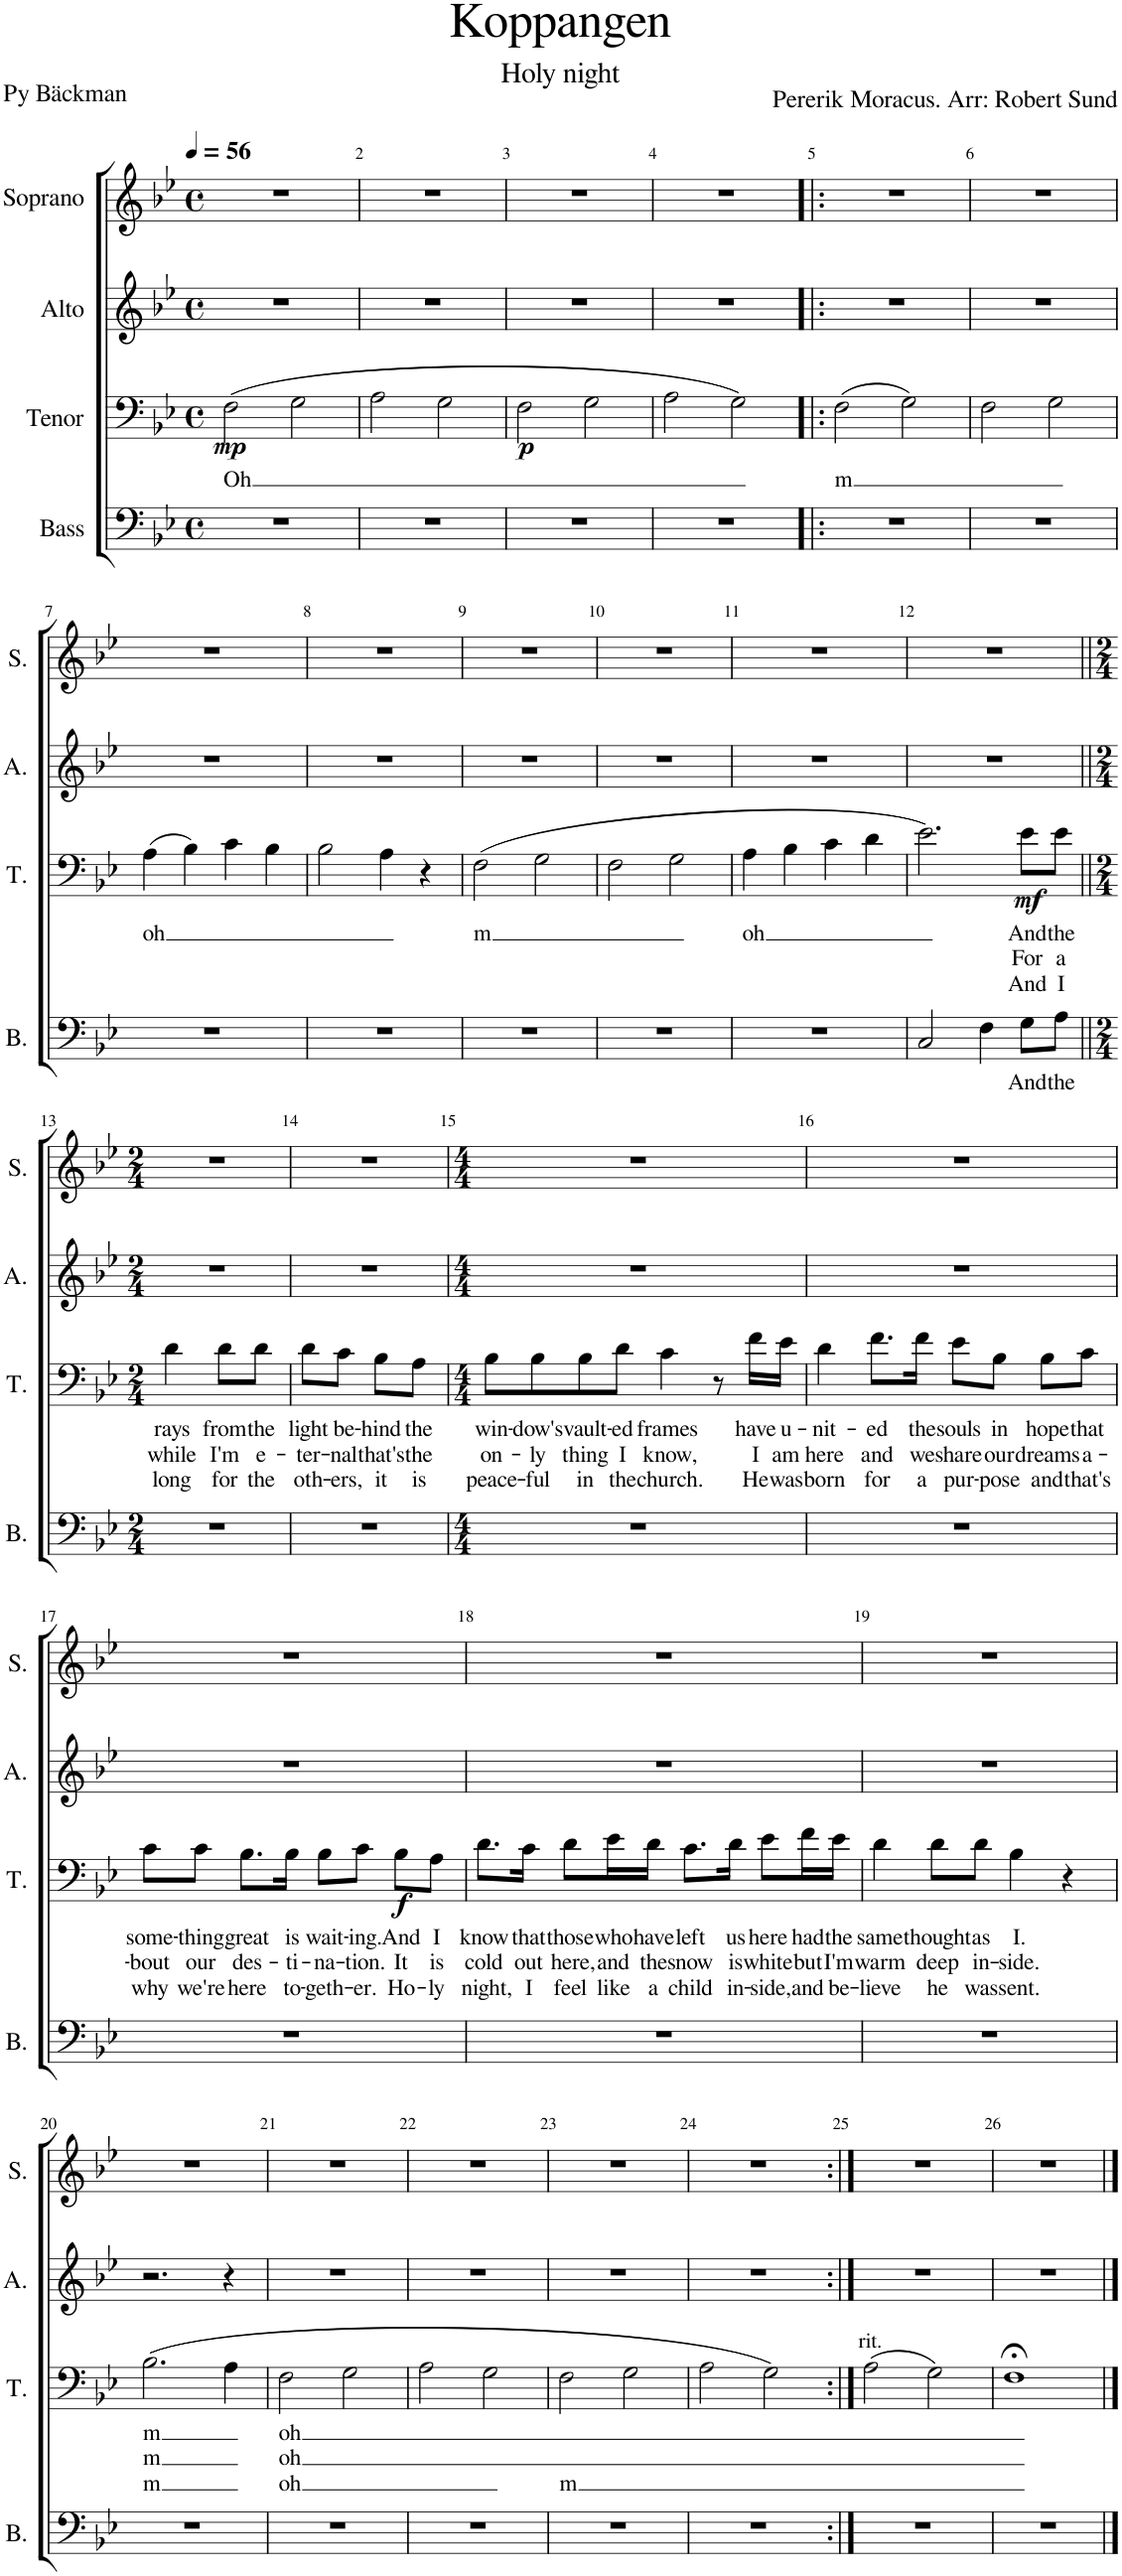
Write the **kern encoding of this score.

**kern	**text	**kern	**text	**text	**text	**dynam	**kern	**kern
*part4	*part4	*part3	*part3	*part3	*part3	*part3	*part2	*part1
*staff4	*staff4	*staff3	*staff3	*staff3	*staff3	*staff3	*staff2	*staff1
*I"Bass	*	*I"Tenor	*	*	*	*	*I"Alto	*I"Soprano
*I'B.	*	*I'T.	*	*	*	*	*I'A.	*I'S.
*clefF4	*	*clefF4	*	*	*	*	*clefG2	*clefG2
*k[b-e-]	*	*k[b-e-]	*	*	*	*	*k[b-e-]	*k[b-e-]
*M4/4	*	*M4/4	*	*	*	*	*M4/4	*M4/4
*met(c)	*	*met(c)	*	*	*	*	*met(c)	*met(c)
*MM56	*	*MM56	*	*	*	*	*MM56	*MM56
=1	=1	=1	=1	=1	=1	=1	=1	=1
!	!	!	!LO:LY:b	!	!	!LO:DY:b	!	!
1r	.	(2F\	Oh	.	.	mp	1r	1r
.	.	2G\	.	.	.	.	.	.
=2	=2	=2	=2	=2	=2	=2	=2	=2
1r	.	2A\	.	.	.	.	1r	1r
.	.	2G\	.	.	.	.	.	.
=3	=3	=3	=3	=3	=3	=3	=3	=3
!	!	!	!	!	!	!LO:DY:b	!	!
1r	.	2F\	.	.	.	p	1r	1r
.	.	2G\	.	.	.	.	.	.
=4	=4	=4	=4	=4	=4	=4	=4	=4
1r	.	2A\	.	.	.	.	1r	1r
.	.	2G\)	.	.	.	.	.	.
=5!|:	=5!|:	=5!|:	=5!|:	=5!|:	=5!|:	=5!|:	=5!|:	=5!|:
!	!	!	!LO:LY:b	!	!	!	!	!
1r	.	(2F\	m	.	.	.	1r	1r
.	.	2G\)	.	.	.	.	.	.
=6	=6	=6	=6	=6	=6	=6	=6	=6
1r	.	2F\	.	.	.	.	1r	1r
.	.	2G\	.	.	.	.	.	.
!!LO:LB:g=z
=7	=7	=7	=7	=7	=7	=7	=7	=7
!	!	!	!LO:LY:b	!	!	!	!	!
1r	.	(4A\	oh	.	.	.	1r	1r
.	.	4B-\)	.	.	.	.	.	.
.	.	4c\	.	.	.	.	.	.
.	.	4B-\	.	.	.	.	.	.
=8	=8	=8	=8	=8	=8	=8	=8	=8
1r	.	2B-\	.	.	.	.	1r	1r
.	.	4A\	.	.	.	.	.	.
.	.	4r	.	.	.	.	.	.
=9	=9	=9	=9	=9	=9	=9	=9	=9
!	!	!	!LO:LY:b	!	!	!	!	!
1r	.	(2F\	m	.	.	.	1r	1r
.	.	2G\	.	.	.	.	.	.
=10	=10	=10	=10	=10	=10	=10	=10	=10
1r	.	2F\	.	.	.	.	1r	1r
.	.	2G\	.	.	.	.	.	.
=11	=11	=11	=11	=11	=11	=11	=11	=11
!	!	!	!LO:LY:b	!	!	!	!	!
1r	.	4A\	oh	.	.	.	1r	1r
.	.	4B-\	.	.	.	.	.	.
.	.	4c\	.	.	.	.	.	.
.	.	4d\	.	.	.	.	.	.
=12	=12	=12	=12	=12	=12	=12	=12	=12
2C/	.	2.e-\)	.	.	.	.	1r	1r
4F\	.	.	.	.	.	.	.	.
!	!LO:LY:b	!	!LO:LY:b	!LO:LY:b	!LO:LY:b	!LO:DY:b	!	!
8G\L	And	8e-\L	And	For	And	mf	.	.
!	!LO:LY:b	!	!LO:LY:b	!LO:LY:b	!LO:LY:b	!	!	!
8A\J	the	8e-\J	the	a	I	.	.	.
!!LO:LB:g=z
=13||	=13||	=13||	=13||	=13||	=13||	=13||	=13||	=13||
*M2/4	*	*M2/4	*	*	*	*	*M2/4	*M2/4
!	!	!	!LO:LY:b	!LO:LY:b	!LO:LY:b	!	!	!
2r	.	4d\	rays	while	long	.	2r	2r
!	!	!	!LO:LY:b	!LO:LY:b	!LO:LY:b	!	!	!
.	.	8d\L	from	I'm	for	.	.	.
!	!	!	!LO:LY:b	!LO:LY:b	!LO:LY:b	!	!	!
.	.	8d\J	the	e-	the	.	.	.
=14	=14	=14	=14	=14	=14	=14	=14	=14
!	!	!	!LO:LY:b	!LO:LY:b	!LO:LY:b	!	!	!
2r	.	8d\L	light	-ter-	oth-	.	2r	2r
!	!	!	!LO:LY:b	!LO:LY:b	!LO:LY:b	!	!	!
.	.	8c\J	be-	-nal	-ers,	.	.	.
!	!	!	!LO:LY:b	!LO:LY:b	!LO:LY:b	!	!	!
.	.	8B-\L	-hind	that's	it	.	.	.
!	!	!	!LO:LY:b	!LO:LY:b	!LO:LY:b	!	!	!
.	.	8A\J	the	the	is	.	.	.
=15	=15	=15	=15	=15	=15	=15	=15	=15
*M4/4	*	*M4/4	*	*	*	*	*M4/4	*M4/4
!	!	!	!LO:LY:b	!LO:LY:b	!LO:LY:b	!	!	!
1r	.	8B-\L	win-	on-	peace-	.	1r	1r
!	!	!	!LO:LY:b	!LO:LY:b	!LO:LY:b	!	!	!
.	.	8B-\	-dow's	-ly	-ful	.	.	.
!	!	!	!LO:LY:b	!LO:LY:b	!LO:LY:b	!	!	!
.	.	8B-\	vault-	thing	in	.	.	.
!	!	!	!LO:LY:b	!LO:LY:b	!LO:LY:b	!	!	!
.	.	8d\J	-ed	I	the	.	.	.
!	!	!	!LO:LY:b	!LO:LY:b	!LO:LY:b	!	!	!
.	.	4c\	frames	know,	church.	.	.	.
.	.	8r	.	.	.	.	.	.
!	!	!	!LO:LY:b	!LO:LY:b	!LO:LY:b	!	!	!
.	.	16f\LL	have	I	He	.	.	.
!	!	!	!LO:LY:b	!LO:LY:b	!LO:LY:b	!	!	!
.	.	16e-\JJ	u-	am	was	.	.	.
=16	=16	=16	=16	=16	=16	=16	=16	=16
!	!	!	!LO:LY:b	!LO:LY:b	!LO:LY:b	!	!	!
1r	.	4d\	-nit-	here	born	.	1r	1r
!	!	!	!LO:LY:b	!LO:LY:b	!LO:LY:b	!	!	!
.	.	8.f\L	-ed	and	for	.	.	.
!	!	!	!LO:LY:b	!LO:LY:b	!LO:LY:b	!	!	!
.	.	16f\Jk	the	we	a	.	.	.
!	!	!	!LO:LY:b	!LO:LY:b	!LO:LY:b	!	!	!
.	.	8e-\L	souls	share	pur-	.	.	.
!	!	!	!LO:LY:b	!LO:LY:b	!LO:LY:b	!	!	!
.	.	8B-\J	in	our	-pose	.	.	.
!	!	!	!LO:LY:b	!LO:LY:b	!LO:LY:b	!	!	!
.	.	8B-\L	hope	dreams	and	.	.	.
!	!	!	!LO:LY:b	!LO:LY:b	!LO:LY:b	!	!	!
.	.	8c\J	that	a-	that's	.	.	.
!!LO:LB:g=z
=17	=17	=17	=17	=17	=17	=17	=17	=17
!	!	!	!LO:LY:b	!LO:LY:b	!LO:LY:b	!	!	!
1r	.	8c\L	some-	-bout	why	.	1r	1r
!	!	!	!LO:LY:b	!LO:LY:b	!LO:LY:b	!	!	!
.	.	8c\J	-thing	our	we're	.	.	.
!	!	!	!LO:LY:b	!LO:LY:b	!LO:LY:b	!	!	!
.	.	8.B-\L	great	des-	here	.	.	.
!	!	!	!LO:LY:b	!LO:LY:b	!LO:LY:b	!	!	!
.	.	16B-\Jk	is	-ti-	to-	.	.	.
!	!	!	!LO:LY:b	!LO:LY:b	!LO:LY:b	!	!	!
.	.	8B-\L	wait-	-na-	-geth-	.	.	.
!	!	!	!LO:LY:b	!LO:LY:b	!LO:LY:b	!	!	!
.	.	8c\J	-ing.	-tion.	-er.	.	.	.
!	!	!	!LO:LY:b	!LO:LY:b	!LO:LY:b	!LO:DY:b	!	!
.	.	8B-\L	And	It	Ho-	f	.	.
!	!	!	!LO:LY:b	!LO:LY:b	!LO:LY:b	!	!	!
.	.	8A\J	I	is	-ly	.	.	.
=18	=18	=18	=18	=18	=18	=18	=18	=18
!	!	!	!LO:LY:b	!LO:LY:b	!LO:LY:b	!	!	!
1r	.	8.d\L	know	cold	night,	.	1r	1r
!	!	!	!LO:LY:b	!LO:LY:b	!LO:LY:b	!	!	!
.	.	16c\Jk	that	out	I	.	.	.
!	!	!	!LO:LY:b	!LO:LY:b	!LO:LY:b	!	!	!
.	.	8d\L	those	here,	feel	.	.	.
!	!	!	!LO:LY:b	!LO:LY:b	!LO:LY:b	!	!	!
.	.	16e-\L	who	and	like	.	.	.
!	!	!	!LO:LY:b	!LO:LY:b	!LO:LY:b	!	!	!
.	.	16d\JJ	have	the	a	.	.	.
!	!	!	!LO:LY:b	!LO:LY:b	!LO:LY:b	!	!	!
.	.	8.c\L	left	snow	child	.	.	.
!	!	!	!LO:LY:b	!LO:LY:b	!LO:LY:b	!	!	!
.	.	16d\Jk	us	is	in-	.	.	.
!	!	!	!LO:LY:b	!LO:LY:b	!LO:LY:b	!	!	!
.	.	8e-\L	here	white	-side,	.	.	.
!	!	!	!LO:LY:b	!LO:LY:b	!LO:LY:b	!	!	!
.	.	16f\L	had	but	and	.	.	.
!	!	!	!LO:LY:b	!LO:LY:b	!LO:LY:b	!	!	!
.	.	16e-\JJ	the	I'm	be-	.	.	.
=19	=19	=19	=19	=19	=19	=19	=19	=19
!	!	!	!LO:LY:b	!LO:LY:b	!LO:LY:b	!	!	!
1r	.	4d\	same	warm	-lieve	.	1r	1r
!	!	!	!LO:LY:b	!LO:LY:b	!LO:LY:b	!	!	!
.	.	8d\L	thought	deep	he	.	.	.
!	!	!	!LO:LY:b	!LO:LY:b	!LO:LY:b	!	!	!
.	.	8d\J	as	in-	was	.	.	.
!	!	!	!LO:LY:b	!LO:LY:b	!LO:LY:b	!	!	!
.	.	4B-\	I.	-side.	sent.	.	.	.
.	.	4r	.	.	.	.	.	.
!!LO:LB:g=z
=20	=20	=20	=20	=20	=20	=20	=20	=20
!	!	!	!LO:LY:b	!LO:LY:b	!LO:LY:b	!	!	!
1r	.	(2.B-\	m	m	m	.	2.r	1r
.	.	4A\	.	.	.	.	4r	.
=21	=21	=21	=21	=21	=21	=21	=21	=21
!	!	!	!LO:LY:b	!LO:LY:b	!LO:LY:b	!	!	!
1r	.	2F\	oh	oh	oh	.	1r	1r
.	.	2G\	.	.	.	.	.	.
=22	=22	=22	=22	=22	=22	=22	=22	=22
1r	.	2A\	.	.	.	.	1r	1r
.	.	2G\	.	.	.	.	.	.
=23	=23	=23	=23	=23	=23	=23	=23	=23
!	!	!	!	!	!LO:LY:b	!	!	!
1r	.	2F\	.	.	m	.	1r	1r
.	.	2G\	.	.	.	.	.	.
=24	=24	=24	=24	=24	=24	=24	=24	=24
1r	.	2A\	.	.	.	.	1r	1r
.	.	2G\)	.	.	.	.	.	.
=25:|!	=25:|!	=25:|!	=25:|!	=25:|!	=25:|!	=25:|!	=25:|!	=25:|!
!	!	!LO:TX:a:t=rit.	!	!	!	!	!	!
1r	.	(2A\	.	.	.	.	1r	1r
.	.	2G\)	.	.	.	.	.	.
=26	=26	=26	=26	=26	=26	=26	=26	=26
1r	.	1F;<	.	.	.	.	1r	1r
==	==	==	==	==	==	==	==	==
*-	*-	*-	*-	*-	*-	*-	*-	*-
